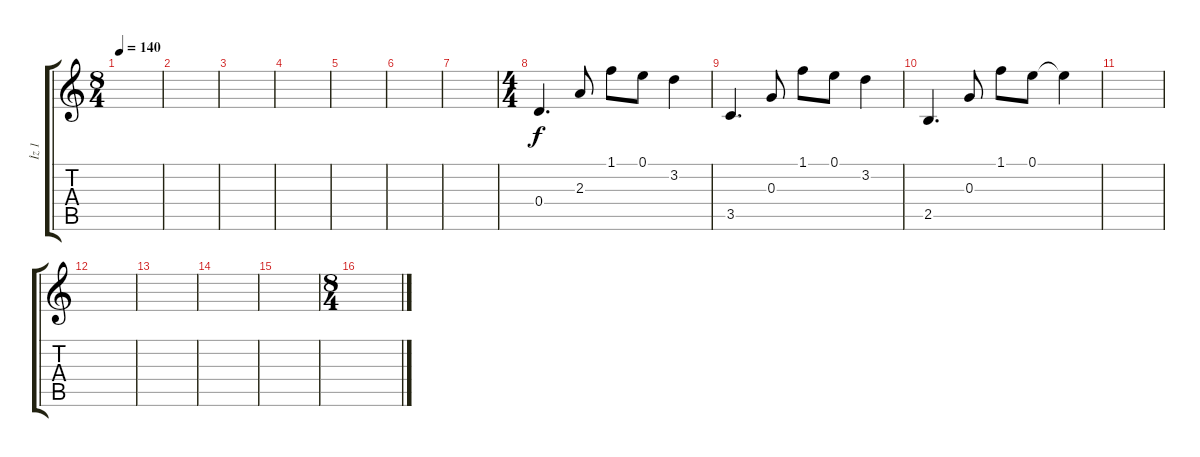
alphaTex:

\track ("İz 1" "İz 1") {instrument electricguitarclean}
\staff {score tabs}
\tuning (E4 B3 G3 D3 A2 D2) {hide}
\ts (8 4)
\tempo 140
\clef g2
\ks c
|
|
|
|
|
|
|
\ts (4 4)
0.4.4{d} 2.3.8 1.1.8 0.1.8 3.2.4 |
3.5.4{d} 0.3.8 1.1.8 0.1.8 3.2.4 |
2.5.4{d} 0.3.8 1.1.8 0.1.8 0.1{t}.4 |
|
|
|
|
|
\ts (8 4)
